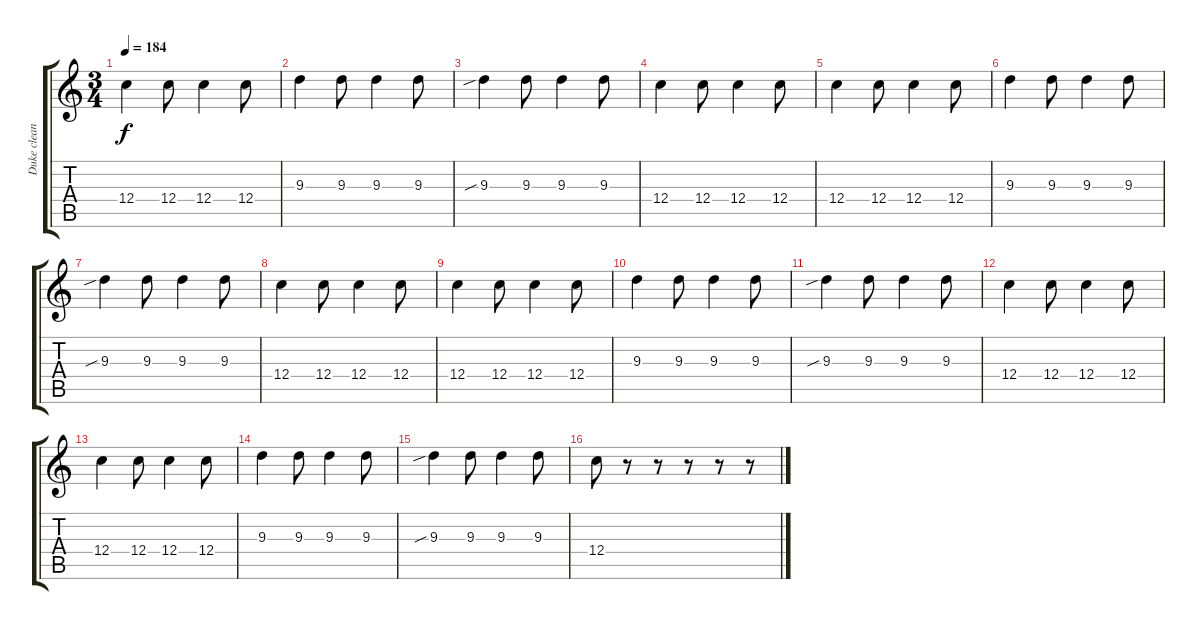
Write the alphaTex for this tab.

\track ("Duke clean" "Duke clean") {instrument electricguitarclean}
\staff {score tabs}
\tuning (D4 A3 F3 C3 G2 C2) {hide}
\ts (3 4)
\tempo 184
\clef g2
\ks c
12.4.4{dy f} 12.4.8 12.4.4 12.4.8 |
9.3.4 9.3.8 9.3.4 9.3.8 |
9.3{sib}.4 9.3.8 9.3.4 9.3.8 |
12.4.4 12.4.8 12.4.4 12.4.8 |
12.4.4 12.4.8 12.4.4 12.4.8 |
9.3.4 9.3.8 9.3.4 9.3.8 |
9.3{sib}.4 9.3.8 9.3.4 9.3.8 |
12.4.4 12.4.8 12.4.4 12.4.8 |
12.4.4 12.4.8 12.4.4 12.4.8 |
9.3.4 9.3.8 9.3.4 9.3.8 |
9.3{sib}.4 9.3.8 9.3.4 9.3.8 |
12.4.4 12.4.8 12.4.4 12.4.8 |
12.4.4 12.4.8 12.4.4 12.4.8 |
9.3.4 9.3.8 9.3.4 9.3.8 |
9.3{sib}.4 9.3.8 9.3.4 9.3.8 |
12.4.8 r.8 r.8 r.8 r.8 r.8
